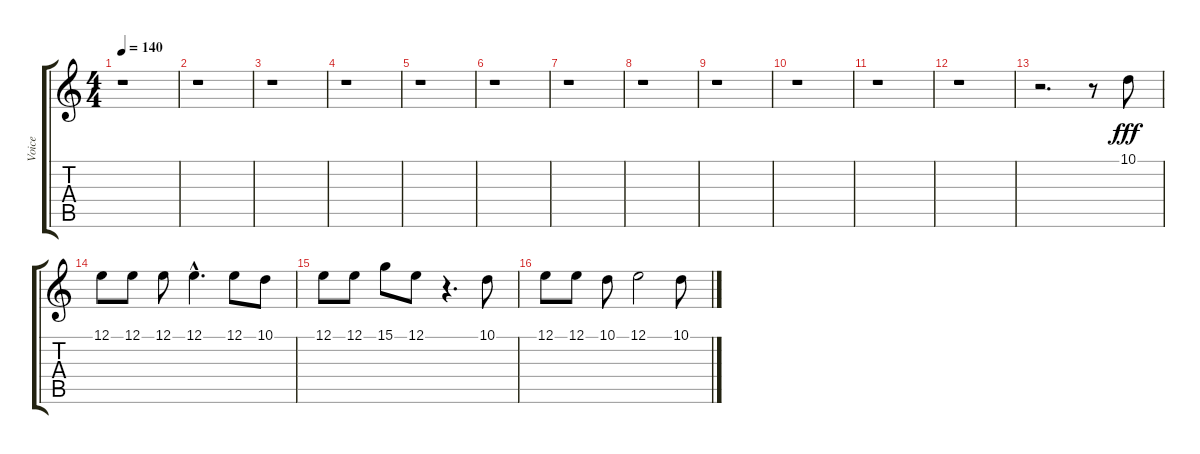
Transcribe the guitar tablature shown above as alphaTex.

\track ("Voice" "Voice") {instrument lead8bassandlead}
\staff {score tabs}
\tuning (E4 B3 G3 D3 A2 E2) {hide}
\ts (4 4)
\tempo 140
\clef g2
\ks c
r.1{dy fff} |
r.1 |
r.1 |
r.1 |
r.1 |
r.1 |
r.1 |
r.1 |
r.1 |
r.1 |
r.1 |
r.1 |
r.2{d} r.8 10.1.8 |
12.1.8 12.1.8 12.1.8 12.1{hac}.4{d} 12.1.8 10.1.8 |
12.1.8 12.1.8 15.1.8 12.1.8 r.4{d} 10.1.8 |
12.1.8 12.1.8 10.1.8 12.1.2 10.1.8
